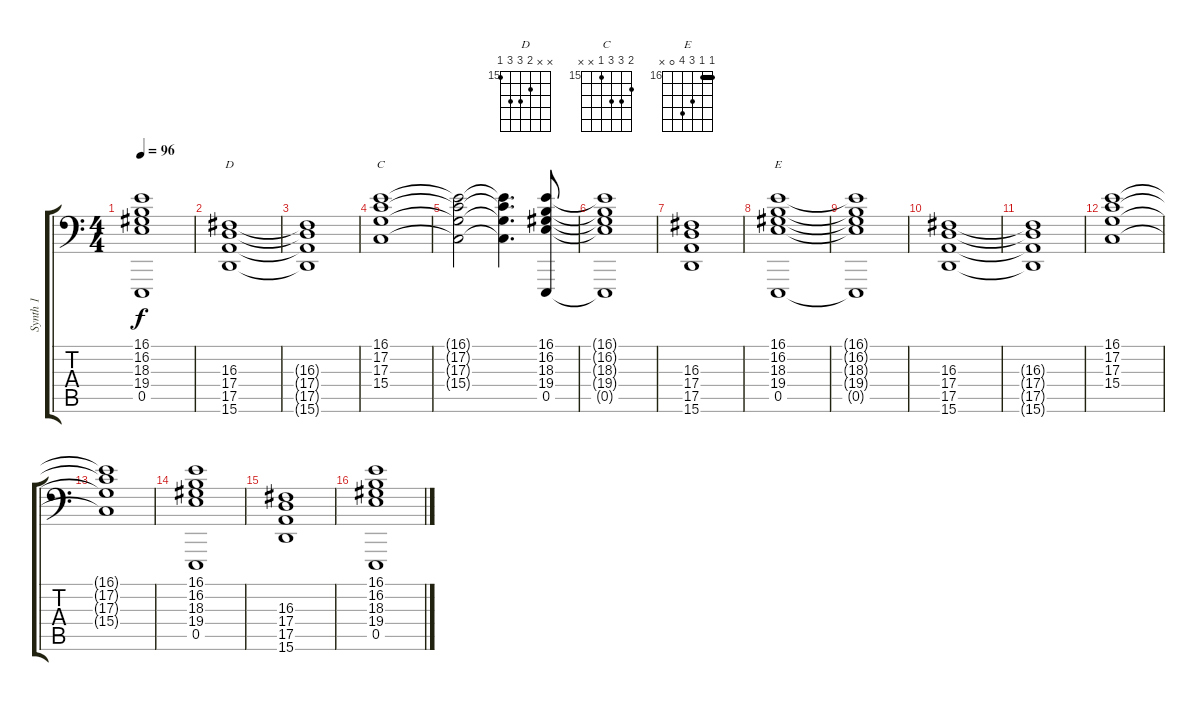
\track ("Synth 1" "Synth 1") {instrument stringensemble2}
\staff {score tabs}
\tuning (C3 G2 D2 A1 E1 B0) {hide}
\chord ("D" x x 16 17 17 15) {firstfret 15}
\chord ("C" 16 17 17 15 x x) {firstfret 15}
\chord ("E" 16 16 18 19 0 x) {firstfret 16 barre 16}
\ts (4 4)
\tempo 96
\clef f4
\ks c
(16.1{t} 16.2{t} 18.3{t} 19.4{t} 0.5{t}).1{dy f} |
(16.3 17.4 17.5 15.6).1{ch "D"} |
(16.3{t} 17.4{t} 17.5{t} 15.6{t}).1 |
(16.1 17.2 17.3 15.4).1{ch "C"} |
(16.1{t} 17.2{t} 17.3{t} 15.4{t}).2 (16.1{t} 17.2{t} 17.3{t} 15.4{t}).4{d} (16.1 16.2 18.3 19.4 0.5).8 |
(16.1{t} 16.2{t} 18.3{t} 19.4{t} 0.5{t}).1 |
(16.3 17.4 17.5 15.6).1 |
(16.1 16.2 18.3 19.4 0.5).1{ch "E"} |
(16.1{t} 16.2{t} 18.3{t} 19.4{t} 0.5{t}).1 |
(16.3 17.4 17.5 15.6).1 |
(16.3{t} 17.4{t} 17.5{t} 15.6{t}).1 |
(16.1 17.2 17.3 15.4).1 |
(16.1{t} 17.2{t} 17.3{t} 15.4{t}).1 |
(16.1 16.2 18.3 19.4 0.5).1 |
(16.3 17.4 17.5 15.6).1 |
(16.1 16.2 18.3 19.4 0.5).1
